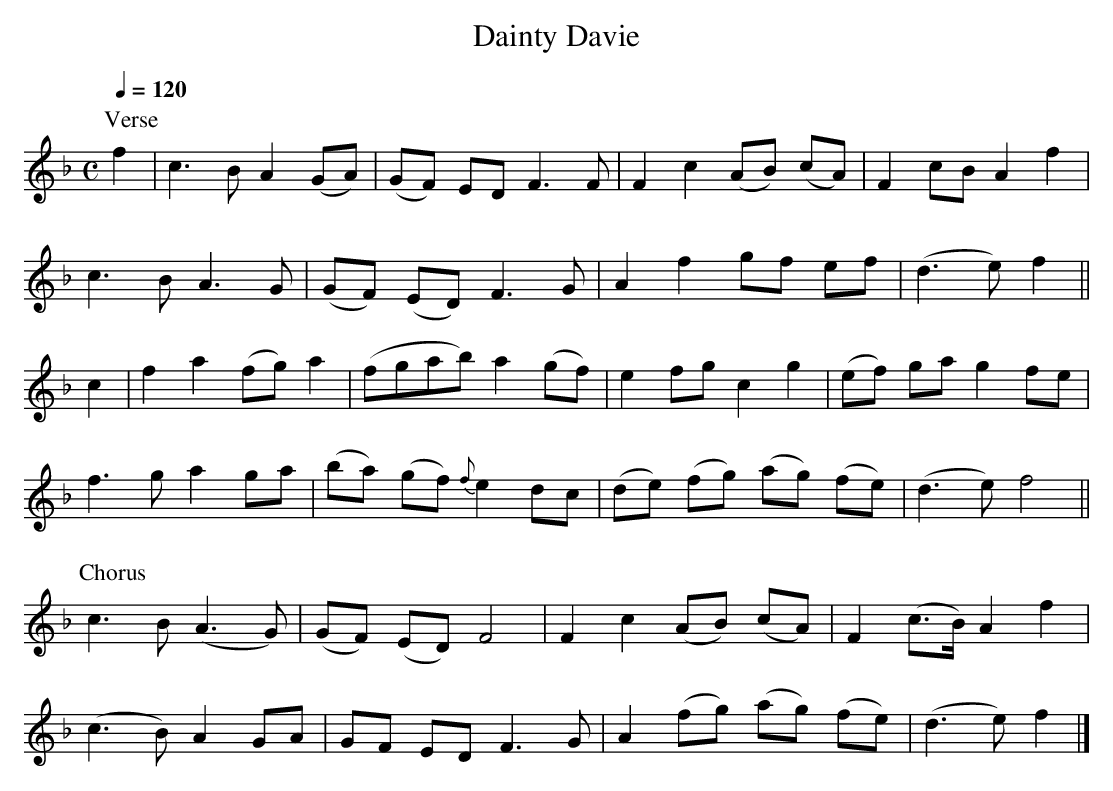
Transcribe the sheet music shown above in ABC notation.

X:1
T:Dainty Davie
M:C
L:1/8
Q:1/4=120
K:F
P:Verse
f2|c3  B  A2 (GA)|(GF)  ED     F3   F | F2   c2  (AB) (cA)| F2   cB  A2 f2|
   c3  B  A3   G |(GF) (ED)    F3   G | A2   f2   gf   ef |(d3    e) f2  ||
c2|f2 a2 (fg) a2 |(fgab)       a2 (gf)| e2   fg   c2   g2 |(ef)  ga  g2 fe|
   f3  g  a2  ga |(ba) (gf) {f}e2  dc |(de) (fg) (ag) (fe)|(d3    e) f4  ||
P:Chorus
   c3  B (A3   G)|(GF) (ED)    F4     | F2   c2  (AB) (cA)| F2 (c>B) A2 f2|
  (c3  B) A2  GA | GF   ED     F3   G | A2  (fg) (ag) (fe)|(d3    e) f2  |]
